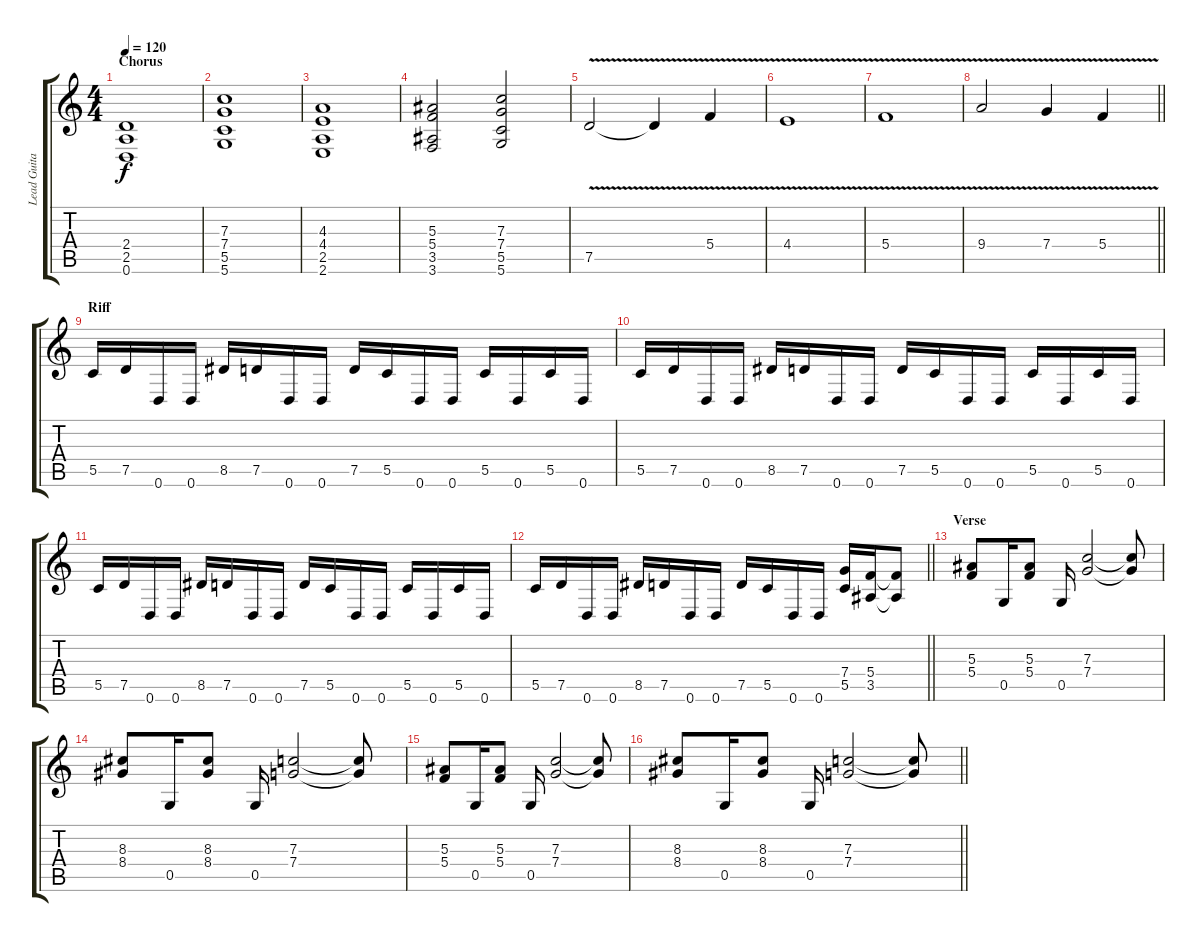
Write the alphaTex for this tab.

\track ("Lead Guitar" "Lead Guita") {instrument distortionguitar}
\staff {score tabs}
\tuning (D4 A3 F3 C3 G2 D2) {hide}
\ts (4 4)
\section ("" "Chorus")
\tempo 120
\clef g2
\ks c
(2.4 2.5 0.6).1{dy f} |
(7.3 7.4 5.5 5.6).1 |
(4.3 4.4 2.5 2.6).1 |
(5.3 5.4 3.5 3.6).2 (7.3 7.4 5.5 5.6).2 |
7.5{v}.2 7.5{t}.4 5.4{v}.4 |
4.4{v}.1 |
5.4{v}.1 |
\barLineRight lightlight
9.4{v}.2 7.4{v}.4 5.4{v}.4 |
\section ("" "Riff")
5.5.16 7.5.16 0.6.16 0.6.16 8.5.16 7.5.16 0.6.16 0.6.16 7.5.16 5.5.16 0.6.16 0.6.16 5.5.16 0.6.16 5.5.16 0.6.16 |
5.5.16 7.5.16 0.6.16 0.6.16 8.5.16 7.5.16 0.6.16 0.6.16 7.5.16 5.5.16 0.6.16 0.6.16 5.5.16 0.6.16 5.5.16 0.6.16 |
5.5.16 7.5.16 0.6.16 0.6.16 8.5.16 7.5.16 0.6.16 0.6.16 7.5.16 5.5.16 0.6.16 0.6.16 5.5.16 0.6.16 5.5.16 0.6.16 |
\barLineRight lightlight
5.5.16 7.5.16 0.6.16 0.6.16 8.5.16 7.5.16 0.6.16 0.6.16 7.5.16 5.5.16 0.6.16 0.6.16 (7.4 5.5).16 (5.4 3.5).16 (5.4{t} 3.5{t}).8 |
\section ("" "Verse")
(5.3 5.4).8 0.5.16 (5.3 5.4).8 0.5.16 (7.3 7.4).2 (7.3{t} 7.4{t}).8 |
(8.3 8.4).8 0.5.16 (8.3 8.4).8 0.5.16 (7.3 7.4).2 (7.3{t} 7.4{t}).8 |
(5.3 5.4).8 0.5.16 (5.3 5.4).8 0.5.16 (7.3 7.4).2 (7.3{t} 7.4{t}).8 |
\barLineRight lightlight
(8.3 8.4).8 0.5.16 (8.3 8.4).8 0.5.16 (7.3 7.4).2 (7.3{t} 7.4{t}).8
